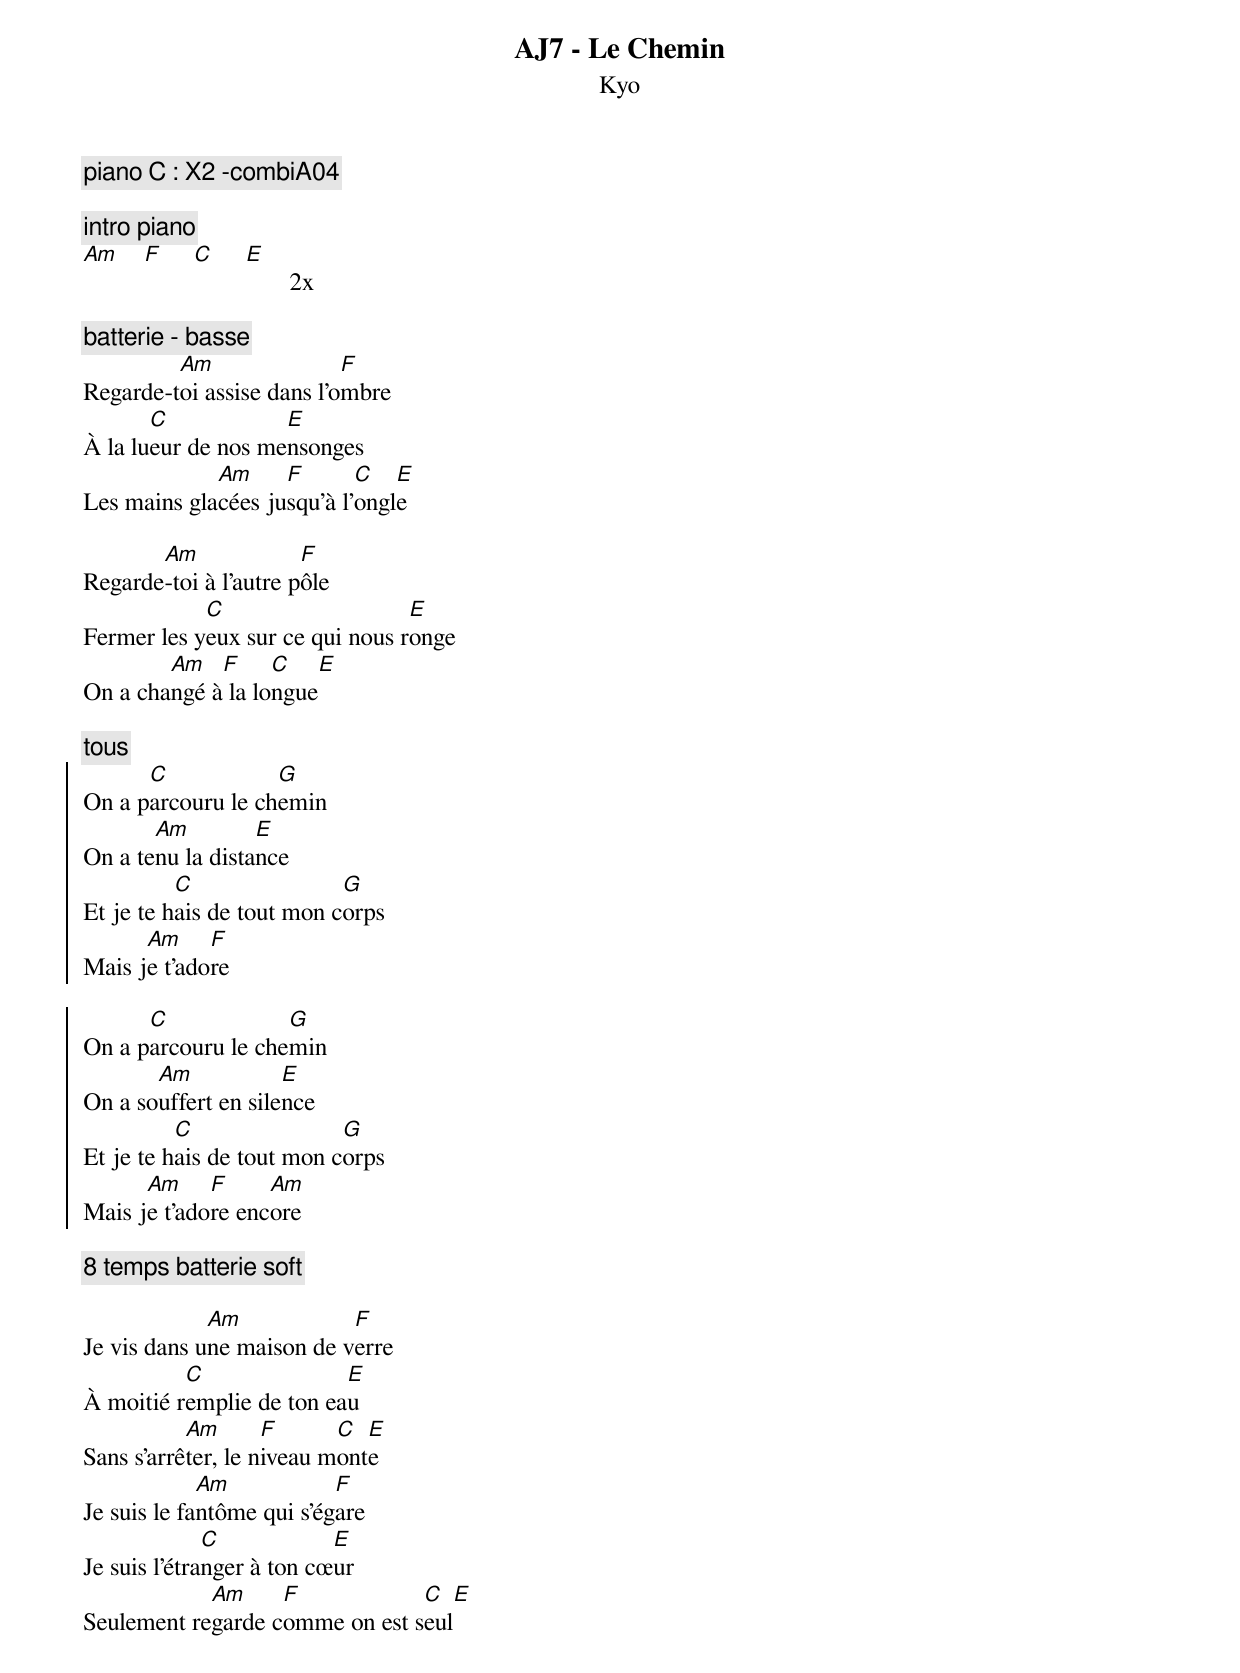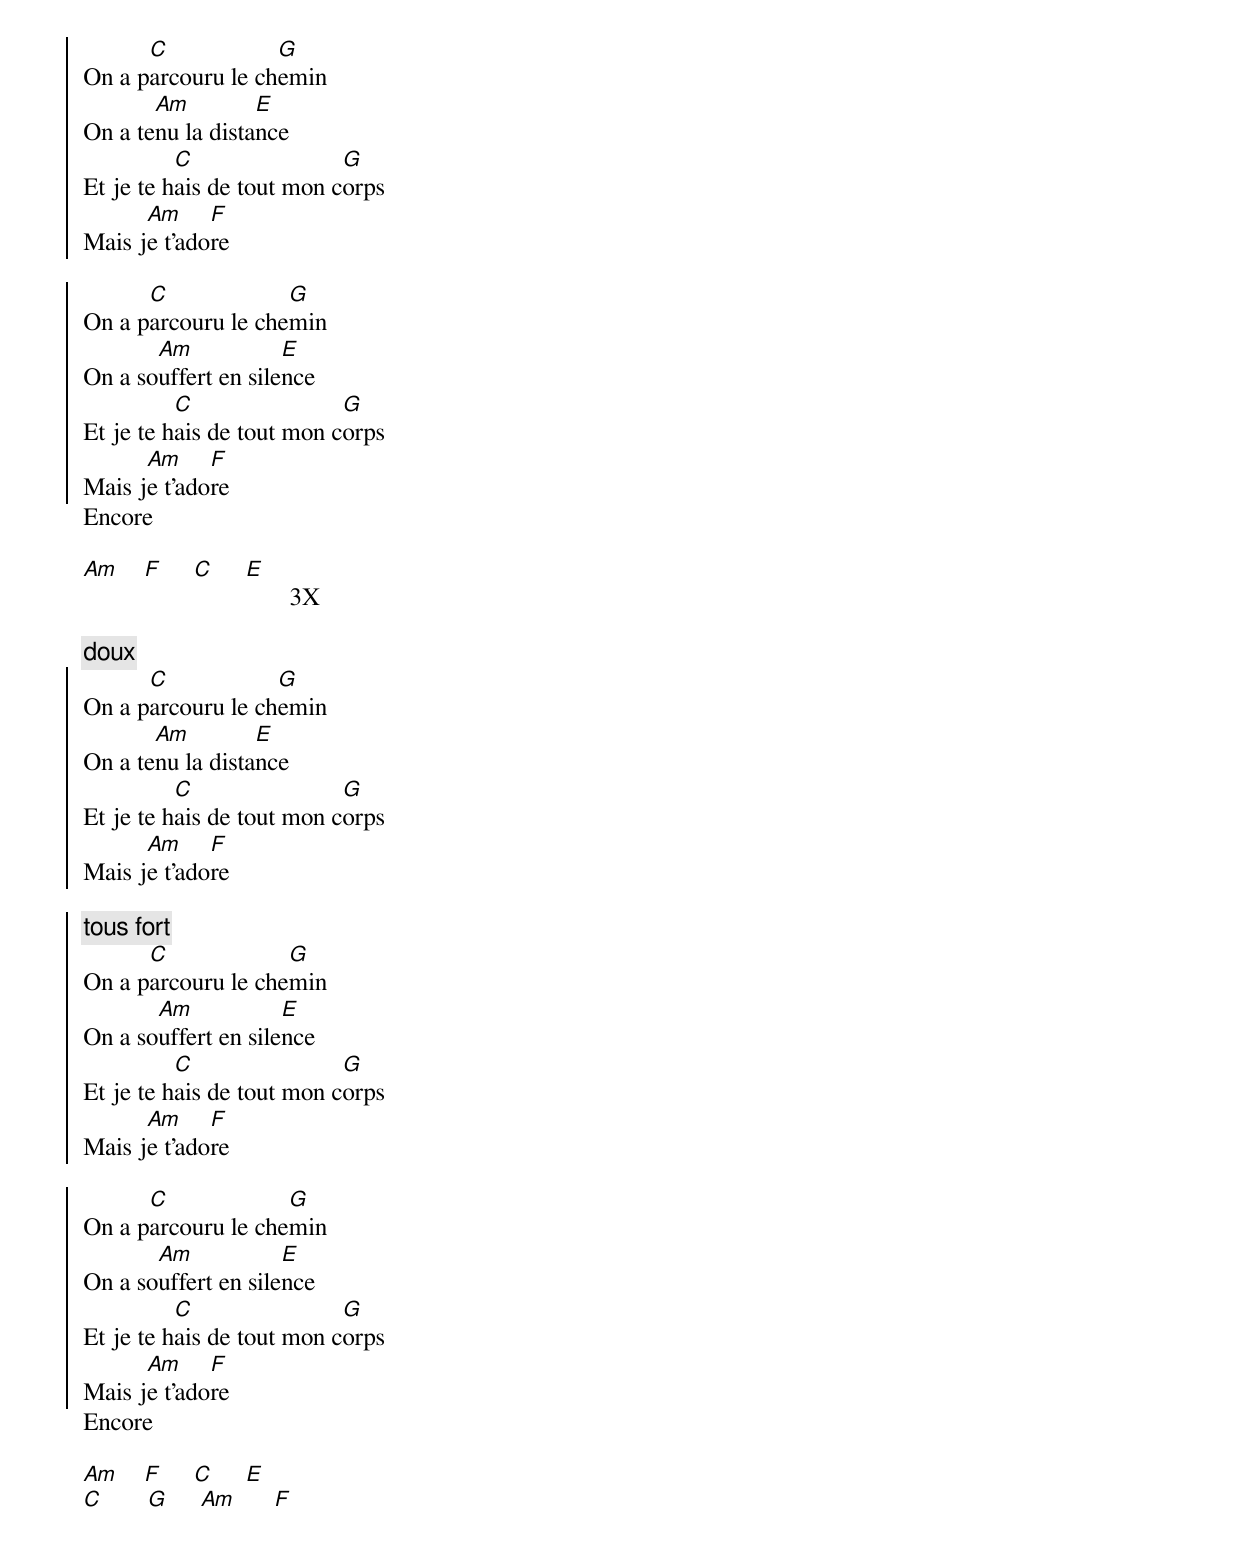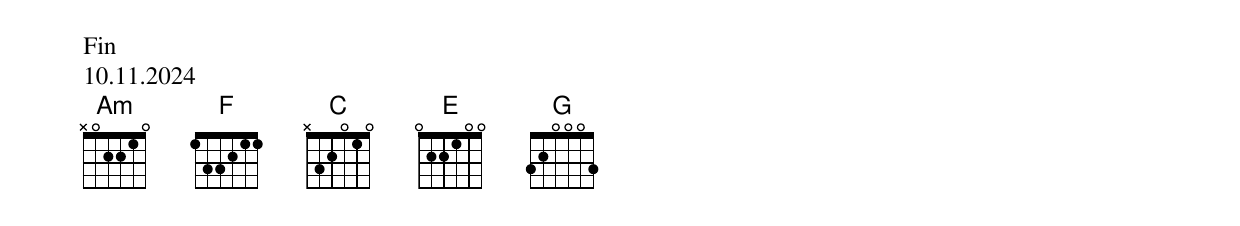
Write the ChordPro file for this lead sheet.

{title: AJ7 - Le Chemin}
{subtitle: Kyo}
{c:piano C : X2 -combiA04}
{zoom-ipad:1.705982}

{c:intro piano}
[Am]    [F]     [C]     [E]       2x

{c:batterie - basse}
Regarde-t[Am]oi assise dans l'o[F]mbre
À la lu[C]eur de nos me[E]nsonges
Les mains gla[Am]cées ju[F]squ'à l'[C]ongl[E]e

Regarde[Am]-toi à l'autre p[F]ôle
Fermer les y[C]eux sur ce qui nous r[E]onge
On a cha[Am]ngé à[F] la lo[C]ngue[E]

{c:tous}
{soc}
On a p[C]arcouru le ch[G]emin
On a te[Am]nu la dista[E]nce
Et je te h[C]ais de tout mon c[G]orps
Mais j[Am]e t'ado[F]re

On a p[C]arcouru le che[G]min
On a so[Am]uffert en sile[E]nce
Et je te h[C]ais de tout mon c[G]orps
Mais j[Am]e t'ado[F]re enc[Am]ore
{eoc}

{c:8 temps batterie soft}

Je vis dans u[Am]ne maison de v[F]erre
À moitié r[C]emplie de ton ea[E]u
Sans s'arrê[Am]ter, le n[F]iveau m[C]ont[E]e
Je suis le fa[Am]ntôme qui s'ég[F]are
Je suis l'étra[C]nger à ton cœ[E]ur
Seulement re[Am]garde c[F]omme on est s[C]eul[E]

{soc}
On a p[C]arcouru le ch[G]emin
On a te[Am]nu la dista[E]nce
Et je te h[C]ais de tout mon c[G]orps
Mais j[Am]e t'ado[F]re

On a p[C]arcouru le che[G]min
On a so[Am]uffert en sile[E]nce
Et je te h[C]ais de tout mon c[G]orps
Mais j[Am]e t'ado[F]re
{eoc}
Encore

[Am]    [F]     [C]     [E]       3X

{c:doux}
{soc}
On a p[C]arcouru le ch[G]emin
On a te[Am]nu la dista[E]nce
Et je te h[C]ais de tout mon c[G]orps
Mais j[Am]e t'ado[F]re

{c:tous fort}
On a p[C]arcouru le che[G]min
On a so[Am]uffert en sile[E]nce
Et je te h[C]ais de tout mon c[G]orps
Mais j[Am]e t'ado[F]re

On a p[C]arcouru le che[G]min
On a so[Am]uffert en sile[E]nce
Et je te h[C]ais de tout mon c[G]orps
Mais j[Am]e t'ado[F]re
{eoc}
Encore

[Am]    [F]     [C]     [E]
[C]       [G]     [Am]      [F]







Fin
10.11.2024
